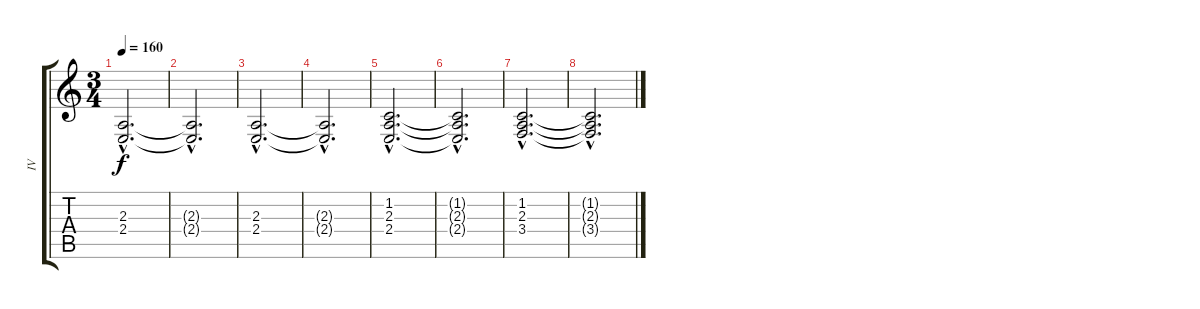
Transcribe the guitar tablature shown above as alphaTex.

\track ("IV" "IV") {instrument choiraahs}
\staff {score tabs}
\tuning (E4 B3 G3 D3 A2 E2) {hide}
\ts (3 4)
\tempo 160
\clef g2
\ks c
(2.3{hac} 2.4{hac}).2{d dy f} |
(2.3{hac t} 2.4{hac t}).2{d} |
(2.3{hac} 2.4{hac}).2{d} |
(2.3{hac t} 2.4{hac t}).2{d} |
(1.2{hac} 2.3{hac} 2.4{hac}).2{d} |
(1.2{hac t} 2.3{hac t} 2.4{hac t}).2{d} |
(1.2{hac} 2.3{hac} 3.4{hac}).2{d} |
(1.2{hac t} 2.3{hac t} 3.4{hac t}).2{d}
